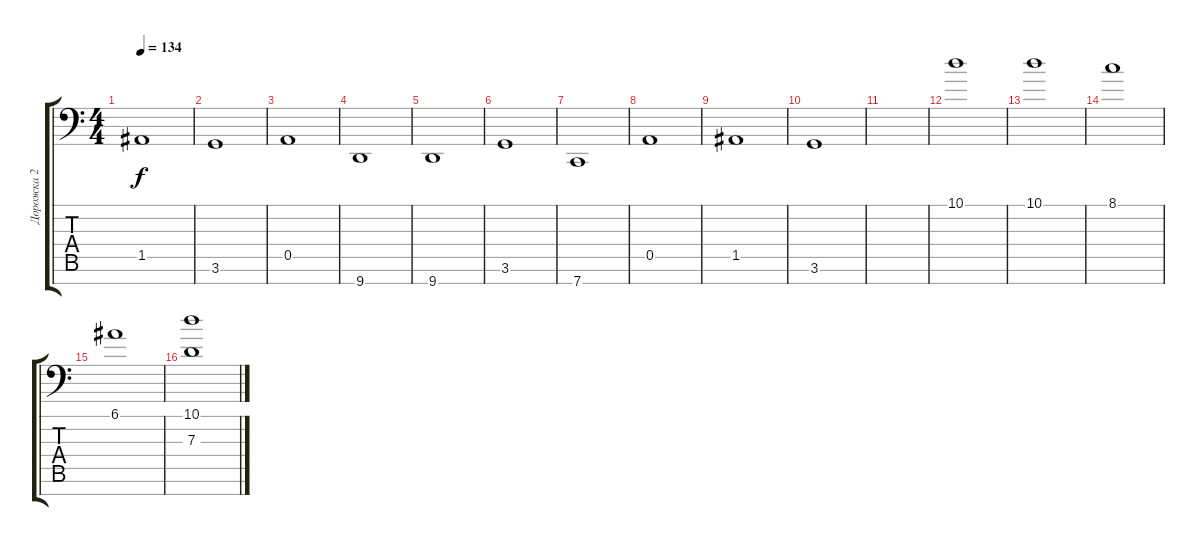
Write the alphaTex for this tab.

\track ("Дорожка 2" "Дорожка 2") {instrument synthstrings2}
\staff {score tabs}
\tuning (E4 B3 G3 D3 A2 E2 F1) {hide}
\ts (4 4)
\tempo 134
\clef f4
\ks c
1.5.1{dy f} |
3.6.1 |
0.5.1 |
9.7.1 |
9.7.1 |
3.6.1 |
7.7.1 |
0.5.1 |
1.5.1 |
3.6.1 |
|
10.1.1 |
10.1.1 |
8.1.1 |
6.1.1 |
(10.1 7.3).1
